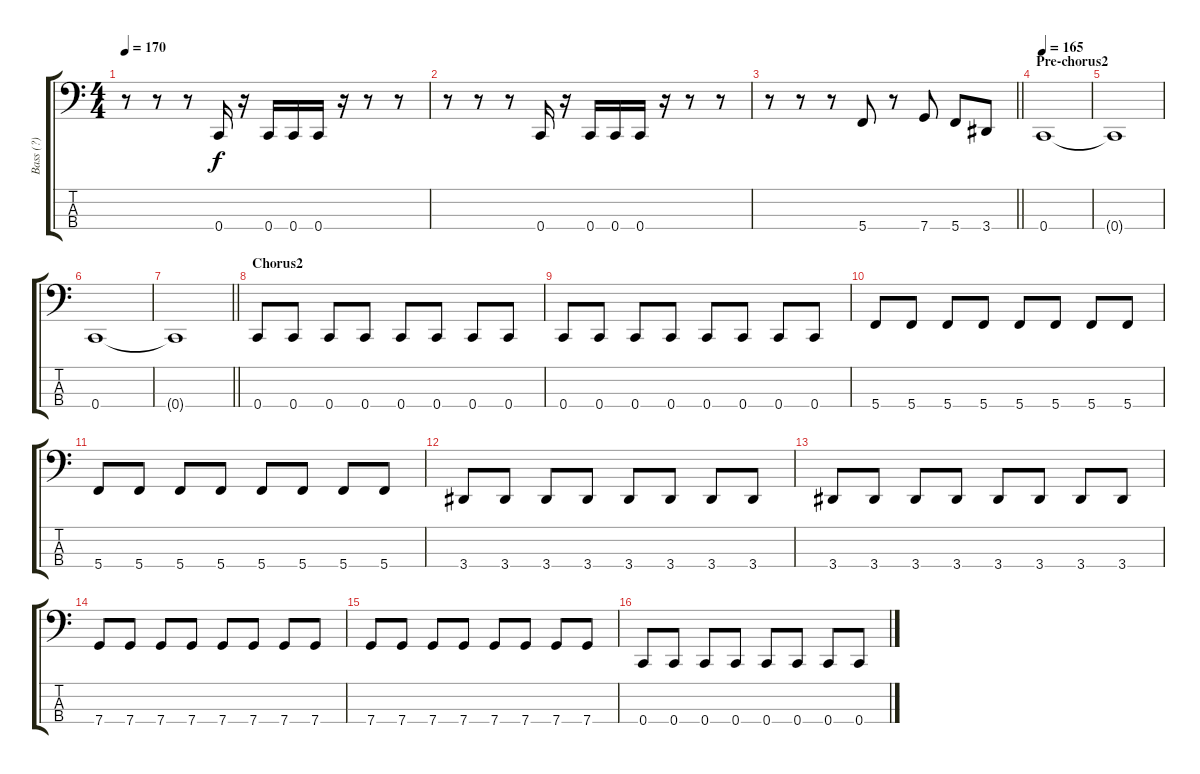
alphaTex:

\track ("Bass (?)" "Bass (?)") {instrument electricbasspick}
\staff {score tabs}
\tuning (F2 C2 G1 C1) {hide}
\ts (4 4)
\tempo 170
\clef f4
\ks c
r.8{dy f} r.8 r.8 0.4.16 r.16 0.4.16 0.4.16 0.4.16 r.16 r.8 r.8 |
r.8 r.8 r.8 0.4.16 r.16 0.4.16 0.4.16 0.4.16 r.16 r.8 r.8 |
\barLineRight lightlight
r.8 r.8 r.8 5.4.8 r.8 7.4.8 5.4.8 3.4.8 |
\section ("" "Pre-chorus2")
\tempo 165
0.4.1 |
0.4{t}.1 |
0.4.1 |
\barLineRight lightlight
0.4{t}.1 |
\section ("" "Chorus2")
0.4.8 0.4.8 0.4.8 0.4.8 0.4.8 0.4.8 0.4.8 0.4.8 |
0.4.8 0.4.8 0.4.8 0.4.8 0.4.8 0.4.8 0.4.8 0.4.8 |
5.4.8 5.4.8 5.4.8 5.4.8 5.4.8 5.4.8 5.4.8 5.4.8 |
5.4.8 5.4.8 5.4.8 5.4.8 5.4.8 5.4.8 5.4.8 5.4.8 |
3.4.8 3.4.8 3.4.8 3.4.8 3.4.8 3.4.8 3.4.8 3.4.8 |
3.4.8 3.4.8 3.4.8 3.4.8 3.4.8 3.4.8 3.4.8 3.4.8 |
7.4.8 7.4.8 7.4.8 7.4.8 7.4.8 7.4.8 7.4.8 7.4.8 |
7.4.8 7.4.8 7.4.8 7.4.8 7.4.8 7.4.8 7.4.8 7.4.8 |
0.4.8 0.4.8 0.4.8 0.4.8 0.4.8 0.4.8 0.4.8 0.4.8
